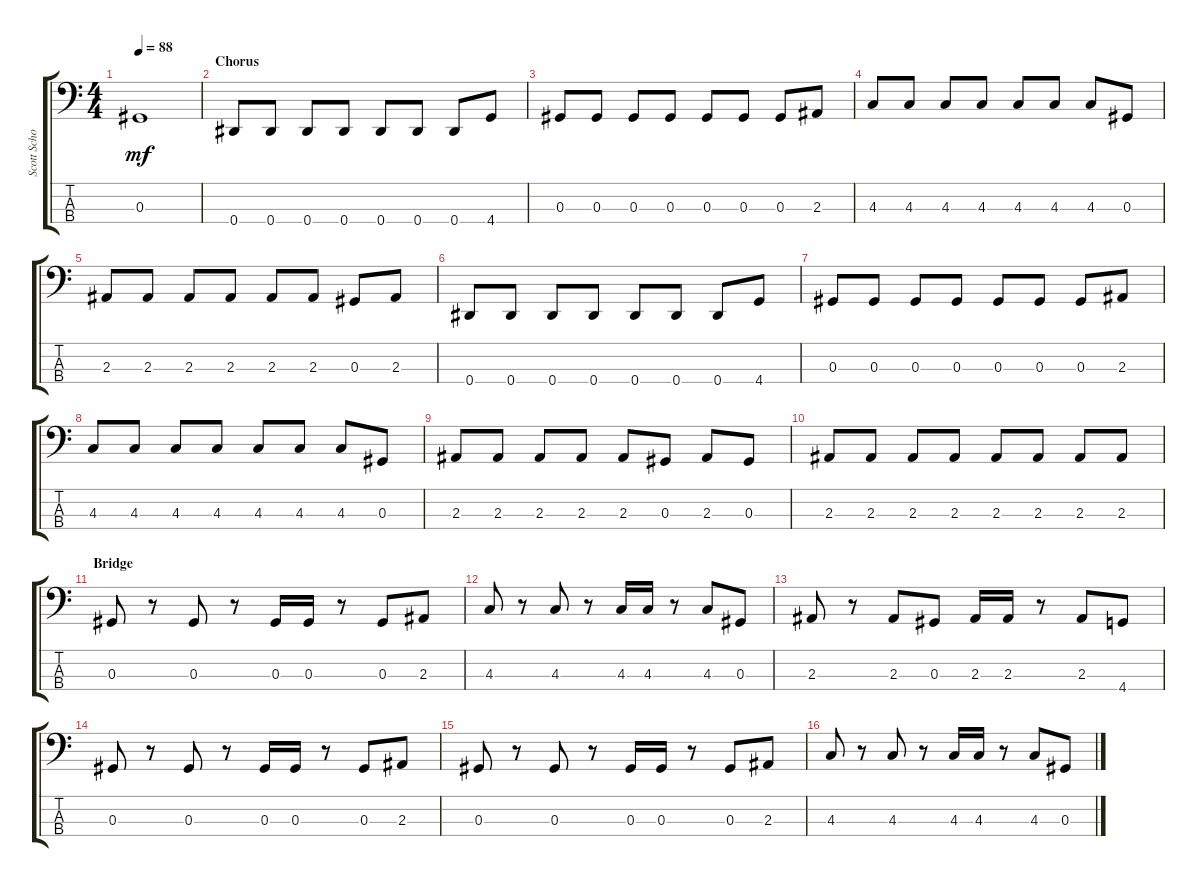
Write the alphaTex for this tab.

\track ("Scott Schoenbeck" "Scott Scho") {instrument electricbassfinger}
\staff {score tabs}
\tuning (Gb2 Db2 Ab1 Eb1) {hide}
\ts (4 4)
\tempo 88
\clef f4
\ks c
0.3.1{dy mf} |
\section ("" "Chorus")
0.4.8 0.4.8 0.4.8 0.4.8 0.4.8 0.4.8 0.4.8 4.4.8 |
0.3.8 0.3.8 0.3.8 0.3.8 0.3.8 0.3.8 0.3.8 2.3.8 |
4.3.8 4.3.8 4.3.8 4.3.8 4.3.8 4.3.8 4.3.8 0.3.8 |
2.3.8 2.3.8 2.3.8 2.3.8 2.3.8 2.3.8 0.3.8 2.3.8 |
0.4.8 0.4.8 0.4.8 0.4.8 0.4.8 0.4.8 0.4.8 4.4.8 |
0.3.8 0.3.8 0.3.8 0.3.8 0.3.8 0.3.8 0.3.8 2.3.8 |
4.3.8 4.3.8 4.3.8 4.3.8 4.3.8 4.3.8 4.3.8 0.3.8 |
2.3.8 2.3.8 2.3.8 2.3.8 2.3.8 0.3.8 2.3.8 0.3.8 |
2.3.8 2.3.8 2.3.8 2.3.8 2.3.8 2.3.8 2.3.8 2.3.8 |
\section ("" "Bridge")
0.3.8 r.8 0.3.8 r.8 0.3.16 0.3.16 r.8 0.3.8 2.3.8 |
4.3.8 r.8 4.3.8 r.8 4.3.16 4.3.16 r.8 4.3.8 0.3.8 |
2.3.8 r.8 2.3.8 0.3.8 2.3.16 2.3.16 r.8 2.3.8 4.4.8 |
0.3.8 r.8 0.3.8 r.8 0.3.16 0.3.16 r.8 0.3.8 2.3.8 |
0.3.8 r.8 0.3.8 r.8 0.3.16 0.3.16 r.8 0.3.8 2.3.8 |
4.3.8 r.8 4.3.8 r.8 4.3.16 4.3.16 r.8 4.3.8 0.3.8
